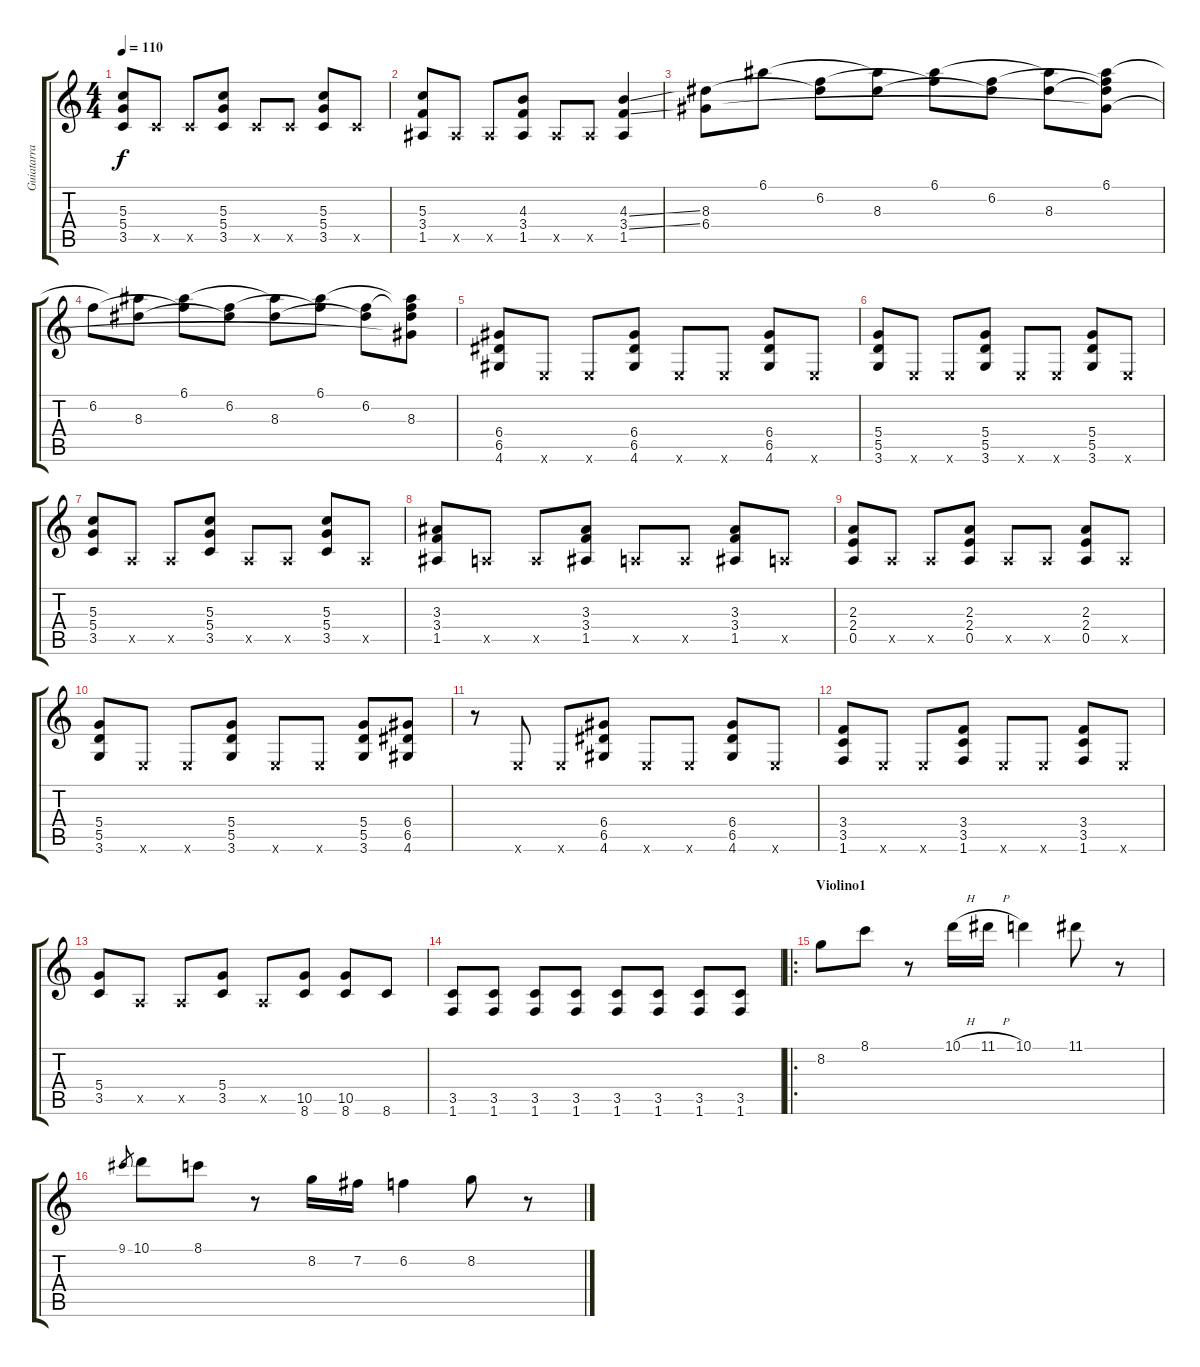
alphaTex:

\track ("Guiatarra" "Guiatarra") {instrument acousticguitarnylon}
\staff {score tabs}
\tuning (E4 B3 G3 D3 A2 E2) {hide}
\ts (4 4)
\tempo 110
\clef g2
\ks c
(5.3 5.4 3.5).8{dy f} 3.5{x}.8 3.5{x}.8 (5.3 5.4 3.5).8 3.5{x}.8 3.5{x}.8 (5.3 5.4 3.5).8 3.5{x}.8 |
(5.3 3.4 1.5).8 1.5{x}.8 1.5{x}.8 (4.3 3.4 1.5).8 1.5{x}.8 1.5{x}.8 (4.3{ss} 3.4{ss} 1.5).4 |
(8.3 6.4).8 6.1.8 (6.2 8.3{t}).8 (6.1{t} 8.3).8 (6.1 6.2{t}).8 (6.2 8.3{t}).8 (6.1{t} 8.3).8 (6.1 6.2{t} 8.3{t} 6.4{t}).8 |
6.2.8 (6.1{t} 8.3).8 (6.1 6.2{t}).8 (6.2 8.3{t}).8 (6.1{t} 8.3).8 (6.1 6.2{t}).8 (6.2 8.3{t}).8 (6.1{t} 6.2{t} 8.3 6.4{t}).8 |
(6.4 6.5 4.6).8 0.6{x}.8 0.6{x}.8 (6.4 6.5 4.6).8 0.6{x}.8 0.6{x}.8 (6.4 6.5 4.6).8 0.6{x}.8 |
(5.4 5.5 3.6).8 0.6{x}.8 0.6{x}.8 (5.4 5.5 3.6).8 0.6{x}.8 0.6{x}.8 (5.4 5.5 3.6).8 0.6{x}.8 |
(5.3 5.4 3.5).8 0.5{x}.8 0.5{x}.8 (5.3 5.4 3.5).8 0.5{x}.8 0.5{x}.8 (5.3 5.4 3.5).8 0.5{x}.8 |
(3.3 3.4 1.5).8 0.5{x}.8 0.5{x}.8 (3.3 3.4 1.5).8 0.5{x}.8 0.5{x}.8 (3.3 3.4 1.5).8 0.5{x}.8 |
(2.3 2.4 0.5).8 0.5{x}.8 0.5{x}.8 (2.3 2.4 0.5).8 0.5{x}.8 0.5{x}.8 (2.3 2.4 0.5).8 0.5{x}.8 |
(5.4 5.5 3.6).8 0.6{x}.8 0.6{x}.8 (5.4 5.5 3.6).8 0.6{x}.8 0.6{x}.8 (5.4 5.5 3.6).8 (6.4 6.5 4.6).8 |
r.8 0.6{x}.8 0.6{x}.8 (6.4 6.5 4.6).8 0.6{x}.8 0.6{x}.8 (6.4 6.5 4.6).8 0.6{x}.8 |
(3.4 3.5 1.6).8 0.6{x}.8 0.6{x}.8 (3.4 3.5 1.6).8 0.6{x}.8 0.6{x}.8 (3.4 3.5 1.6).8 0.6{x}.8 |
(5.4 3.5).8{volume 4 instrument distortionguitar} 0.5{x}.8 0.5{x}.8 (5.4 3.5).8 0.5{x}.8 (10.5 8.6).8{volume 8} (10.5 8.6).8 8.6.8 |
(3.5 1.6).8 (3.5 1.6).8 (3.5 1.6).8 (3.5 1.6).8 (3.5 1.6).8 (3.5 1.6).8 (3.5 1.6).8 (3.5 1.6).8 |
\ro
\section ("" "Violino1")
8.2.8 8.1.8 r.8 10.1{h}.16 11.1{h}.16 10.1.4 11.1.8 r.8 |
9.1.8{gr} 10.1.8 8.1.8 r.8 8.2.16 7.2.16 6.2.4 8.2.8 r.8
